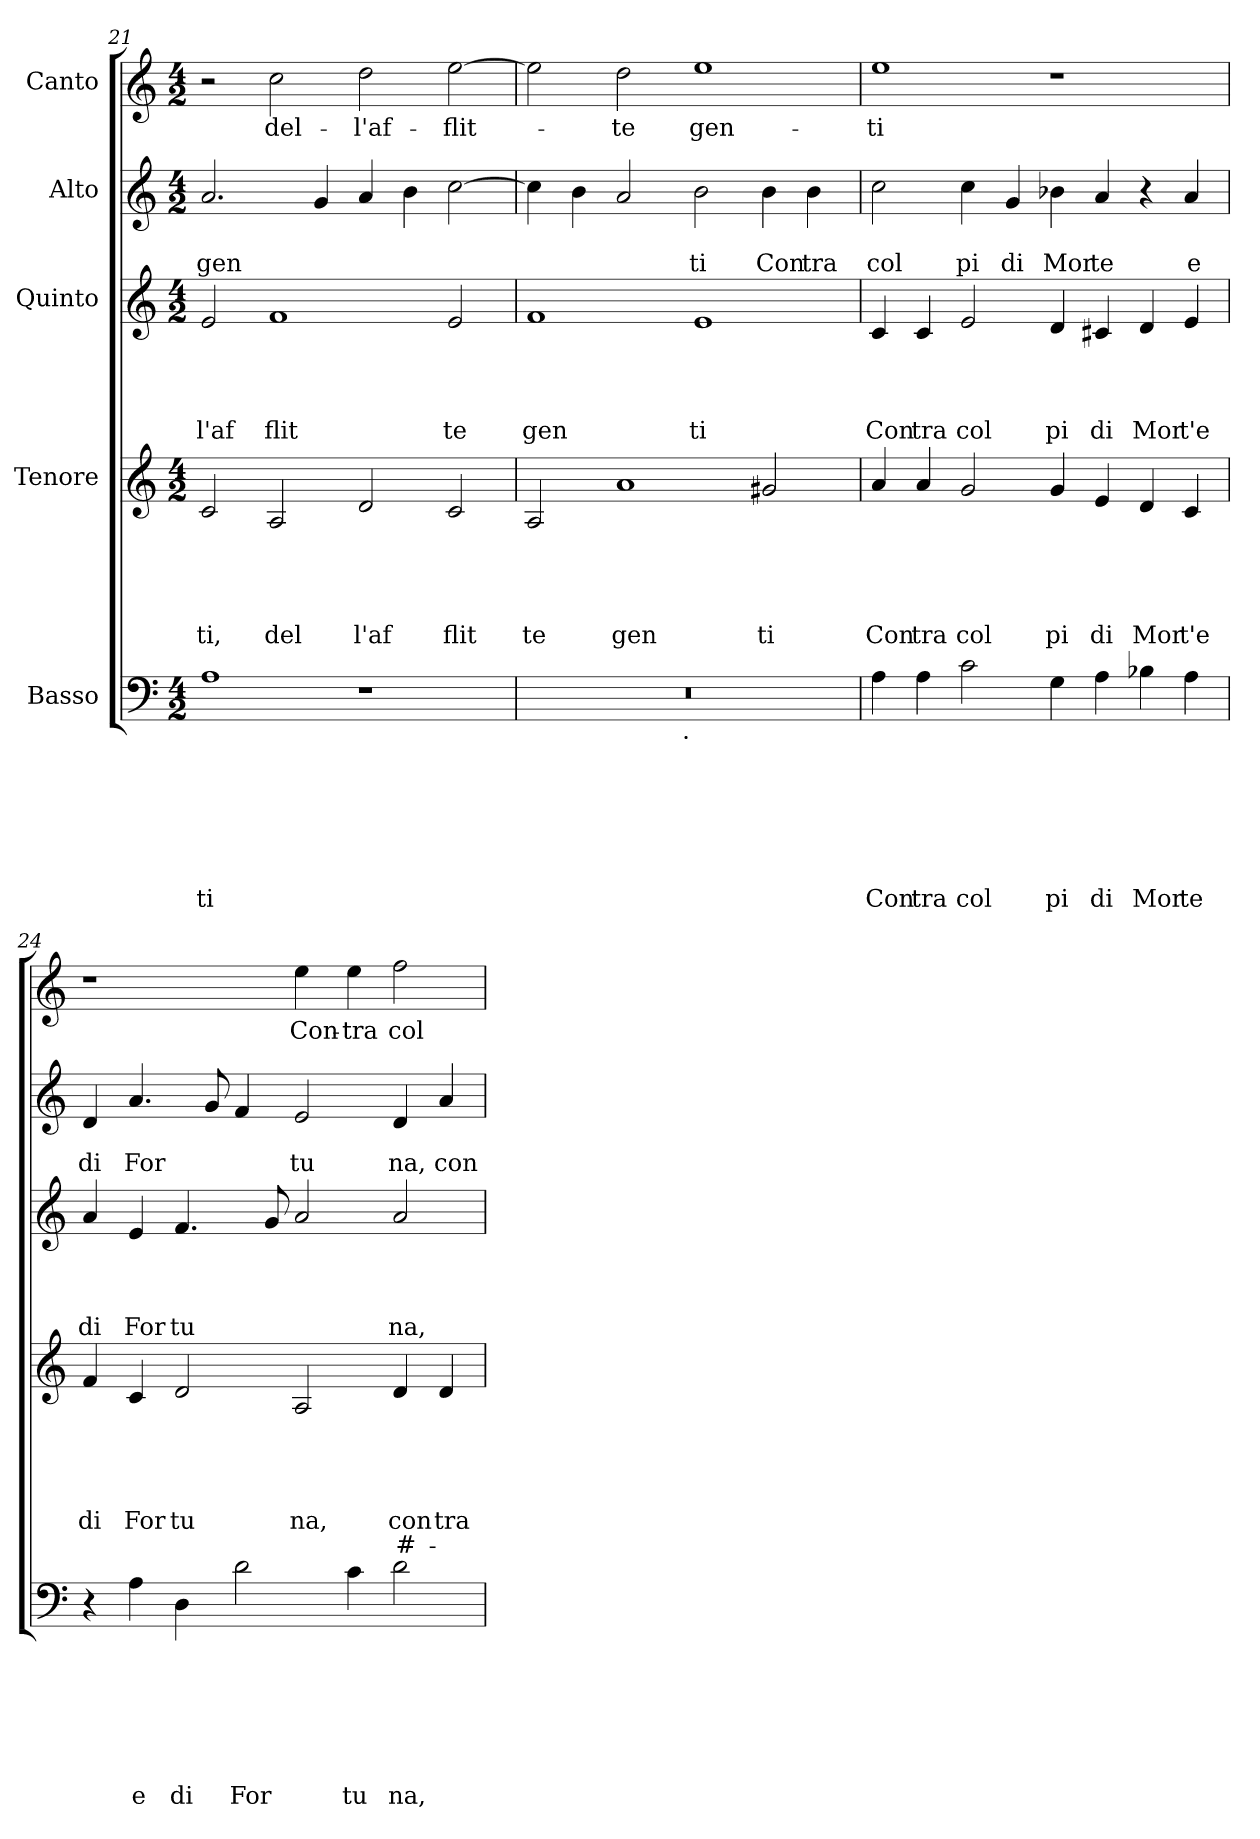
**kern	**text	**text	**text	**text	**text	**text	**text	**kern	**text	**text	**text	**text	**text	**text	**kern	**text	**text	**text	**text	**kern	**text	**text	**kern	**text
*part5	*part5	*part5	*part5	*part5	*part5	*part5	*part5	*part4	*part4	*part4	*part4	*part4	*part4	*part4	*part3	*part3	*part3	*part3	*part3	*part2	*part2	*part2	*part1	*part1
*staff5	*staff5	*staff5	*staff5	*staff5	*staff5	*staff5	*staff5	*staff4	*staff4	*staff4	*staff4	*staff4	*staff4	*staff4	*staff3	*staff3	*staff3	*staff3	*staff3	*staff2	*staff2	*staff2	*staff1	*staff1
*I"Basso	*	*	*	*	*	*	*	*I"Tenore	*	*	*	*	*	*	*I"Quinto	*	*	*	*	*I"Alto	*	*	*I"Canto	*
*clefF4	*	*	*	*	*	*	*	*clefG2	*	*	*	*	*	*	*clefG2	*	*	*	*	*clefG2	*	*	*clefG2	*
*k[]	*	*	*	*	*	*	*	*k[]	*	*	*	*	*	*	*k[]	*	*	*	*	*k[]	*	*	*k[]	*
*C:	*	*	*	*	*	*	*	*C:	*	*	*	*	*	*	*C:	*	*	*	*	*C:	*	*	*C:	*
*M4/2	*	*	*	*	*	*	*	*M4/2	*	*	*	*	*	*	*M4/2	*	*	*	*	*M4/2	*	*	*M4/2	*
=21	=21	=21	=21	=21	=21	=21	=21	=21	=21	=21	=21	=21	=21	=21	=21	=21	=21	=21	=21	=21	=21	=21	=21	=21
!	!	!	!	!	!	!	!LO:LY:b	!	!	!	!	!	!LO:LY:b	!	!	!	!	!	!LO:LY:b	!	!	!LO:LY:b	!	!
1A	.	.	.	.	.	.	ti	2c/	.	.	.	.	ti,	.	2e/	.	.	.	l'af	2.a/	.	gen	2r	.
!	!	!	!	!	!	!	!	!	!	!	!	!	!LO:LY:b	!	!	!	!	!	!LO:LY:b	!	!	!	!	!LO:LY:b
.	.	.	.	.	.	.	.	2A/	.	.	.	.	del	.	1f	.	.	.	flit	.	.	.	2cc\	del-
.	.	.	.	.	.	.	.	.	.	.	.	.	.	.	.	.	.	.	.	4g/	.	.	.	.
!	!	!	!	!	!	!	!	!	!	!	!	!	!LO:LY:b	!	!	!	!	!	!	!	!	!	!	!LO:LY:b
1r	.	.	.	.	.	.	.	2d/	.	.	.	.	l'af	.	.	.	.	.	.	4a/	.	.	2dd\	-l'af-
.	.	.	.	.	.	.	.	.	.	.	.	.	.	.	.	.	.	.	.	4b\	.	.	.	.
!	!	!	!	!	!	!	!	!	!	!	!	!	!LO:LY:b	!	!	!	!	!	!LO:LY:b	!	!	!	!	!LO:LY:b
.	.	.	.	.	.	.	.	2c/	.	.	.	.	flit	.	2e/	.	.	.	te	[>2cc\	.	.	[>2ee\	-flit-
=22	=22	=22	=22	=22	=22	=22	=22	=22	=22	=22	=22	=22	=22	=22	=22	=22	=22	=22	=22	=22	=22	=22	=22	=22
!	!	!	!	!	!	!	!	!	!	!	!	!	!LO:LY:b	!	!	!	!	!	!LO:LY:b	!	!	!	!	!
*^	*	*	*	*	*	*	*	*	*	*	*	*	*	*	*	*	*	*	*	*	*	*	*	*
0r	2ryy	.	.	.	.	.	.	.	2A/	.	.	.	.	te	.	1f	.	.	.	gen	4cc\]	.	.	2ee\]	.
.	.	.	.	.	.	.	.	.	.	.	.	.	.	.	.	.	.	.	.	.	4b\	.	.	.	.
!	!	!	!	!	!	!	!	!	!	!	!	!	!	!LO:LY:b	!	!	!	!	!	!	!	!	!	!	!LO:LY:b
.	4...ryy	.	.	.	.	.	.	.	1a	.	.	.	.	gen	.	.	.	.	.	.	2a/	.	.	2dd\	-te
!	!LO:TX:b:t=.	!	!	!	!	!	!	!	!	!	!	!	!	!	!	!	!	!	!	!	!	!	!	!	!
.	1ryy	.	.	.	.	.	.	.	.	.	.	.	.	.	.	.	.	.	.	.	.	.	.	.	.
!	!	!	!	!	!	!	!	!	!	!	!	!	!	!	!	!	!	!	!	!LO:LY:b	!	!	!LO:LY:b	!	!LO:LY:b
.	.	.	.	.	.	.	.	.	.	.	.	.	.	.	.	1e	.	.	.	ti	2b\	.	ti	1ee	gen-
!	!	!	!	!	!	!	!	!	!	!	!	!	!	!LO:LY:b	!	!	!	!	!	!	!	!	!LO:LY:b	!	!
.	.	.	.	.	.	.	.	.	2g#X/	.	.	.	.	ti	.	.	.	.	.	.	4b\	.	Con	.	.
!	!	!	!	!	!	!	!	!	!	!	!	!	!	!	!	!	!	!	!	!	!	!	!LO:LY:b	!	!
.	.	.	.	.	.	.	.	.	.	.	.	.	.	.	.	.	.	.	.	.	4b\	.	tra	.	.
.	32ryy	.	.	.	.	.	.	.	.	.	.	.	.	.	.	.	.	.	.	.	.	.	.	.	.
=23	=23	=23	=23	=23	=23	=23	=23	=23	=23	=23	=23	=23	=23	=23	=23	=23	=23	=23	=23	=23	=23	=23	=23	=23	=23
!	!	!	!	!	!	!	!	!LO:LY:b	!	!	!	!	!	!LO:LY:b	!	!	!	!	!	!LO:LY:b	!	!	!LO:LY:b	!	!LO:LY:b
*v	*v	*	*	*	*	*	*	*	*	*	*	*	*	*	*	*	*	*	*	*	*	*	*	*	*
4A\	.	.	.	.	.	.	Con	4a/	.	.	.	.	Con	.	4c/	.	.	.	Con	2cc\	.	col	1ee	-ti
!	!	!	!	!	!	!	!LO:LY:b	!	!	!	!	!	!LO:LY:b	!	!	!	!	!	!LO:LY:b	!	!	!	!	!
4A\	.	.	.	.	.	.	tra	4a/	.	.	.	.	tra	.	4c/	.	.	.	tra	.	.	.	.	.
!	!	!	!	!	!	!	!LO:LY:b	!	!	!	!	!	!LO:LY:b	!	!	!	!	!	!LO:LY:b	!	!	!LO:LY:b	!	!
2c\	.	.	.	.	.	.	col	2g/	.	.	.	.	col	.	2e/	.	.	.	col	4cc\	.	pi	.	.
!	!	!	!	!	!	!	!	!	!	!	!	!	!	!	!	!	!	!	!	!	!	!LO:LY:b	!	!
.	.	.	.	.	.	.	.	.	.	.	.	.	.	.	.	.	.	.	.	4g/	.	di	.	.
!	!	!	!	!	!	!	!LO:LY:b	!	!	!	!	!	!LO:LY:b	!	!	!	!	!	!LO:LY:b	!	!	!LO:LY:b	!	!
4G\	.	.	.	.	.	.	pi	4g/	.	.	.	.	pi	.	4d/	.	.	.	pi	4b-X\	.	Mor	1r	.
!	!	!	!	!	!	!	!LO:LY:b	!	!	!	!	!	!LO:LY:b	!	!	!	!	!	!LO:LY:b	!	!	!LO:LY:b	!	!
4A\	.	.	.	.	.	.	di	4e/	.	.	.	.	di	.	4c#X/	.	.	.	di	4a/	.	te	.	.
!	!	!	!	!	!	!	!LO:LY:b	!	!	!	!	!	!LO:LY:b	!	!	!	!	!	!LO:LY:b	!	!	!	!	!
4B-X\	.	.	.	.	.	.	Mor	4d/	.	.	.	.	Mor	.	4d/	.	.	.	Mor	4r	.	.	.	.
!	!	!	!	!	!	!	!LO:LY:b	!	!	!	!	!	!LO:LY:b	!	!	!	!	!	!LO:LY:b	!	!	!LO:LY:b	!	!
4A\	.	.	.	.	.	.	te	4c/	.	.	.	.	t'e	.	4e/	.	.	.	t'e	4a/	.	e	.	.
=24	=24	=24	=24	=24	=24	=24	=24	=24	=24	=24	=24	=24	=24	=24	=24	=24	=24	=24	=24	=24	=24	=24	=24	=24
!	!	!	!	!	!	!	!	!	!	!	!	!	!LO:LY:b	!	!	!	!	!	!LO:LY:b	!	!	!LO:LY:b	!	!
4r	.	.	.	.	.	.	.	4f/	.	.	.	.	di	.	4a/	.	.	.	di	4d/	.	di	1r	.
!	!	!	!	!	!	!	!LO:LY:b	!	!	!	!	!	!LO:LY:b	!	!	!	!	!	!LO:LY:b	!	!	!LO:LY:b	!	!
4A\	.	.	.	.	.	.	e	4c/	.	.	.	.	For	.	4e/	.	.	.	For	4.a/	.	For	.	.
!	!	!	!	!	!	!	!LO:LY:b	!	!	!	!	!	!LO:LY:b	!	!	!	!	!	!LO:LY:b	!	!	!	!	!
4D\	.	.	.	.	.	.	di	2d/	.	.	.	.	tu	.	4.f/	.	.	.	tu	.	.	.	.	.
.	.	.	.	.	.	.	.	.	.	.	.	.	.	.	.	.	.	.	.	8g/	.	.	.	.
!	!	!	!	!	!	!	!LO:LY:b	!	!	!	!	!	!	!	!	!	!	!	!	!	!	!	!	!
2d\	.	.	.	.	.	.	For	.	.	.	.	.	.	.	.	.	.	.	.	4f/	.	.	.	.
.	.	.	.	.	.	.	.	.	.	.	.	.	.	.	8g/	.	.	.	.	.	.	.	.	.
!	!	!	!	!	!	!	!	!	!	!	!	!	!LO:LY:b	!	!	!	!	!	!	!	!	!LO:LY:b	!	!LO:LY:b
.	.	.	.	.	.	.	.	2A/	.	.	.	.	na,	.	2a/	.	.	.	.	2e/	.	tu	4ee\	Con-
!	!	!	!	!	!	!	!LO:LY:b	!	!	!	!	!	!	!	!	!	!	!	!	!	!	!	!	!LO:LY:b
4c\	.	.	.	.	.	.	tu	.	.	.	.	.	.	.	.	.	.	.	.	.	.	.	4ee\	-tra
!	!	!	!	!	!	!	!LO:LY:b	!	!	!	!	!	!LO:LY:b	!LO:LY:b	!	!	!	!	!LO:LY:b	!	!	!LO:LY:b	!	!LO:LY:b
2d\	.	.	.	.	.	.	na,	4d/	.	.	.	.	con	#-	2a/	.	.	.	na,	4d/	.	na,	2ff\	col-
!	!	!	!	!	!	!	!	!	!	!	!	!	!LO:LY:b	!	!	!	!	!	!	!	!	!LO:LY:b	!	!
.	.	.	.	.	.	.	.	4d/	.	.	.	.	tra	.	.	.	.	.	.	4a/	.	con	.	.
=	=	=	=	=	=	=	=	=	=	=	=	=	=	=	=	=	=	=	=	=	=	=	=	=
*-	*-	*-	*-	*-	*-	*-	*-	*-	*-	*-	*-	*-	*-	*-	*-	*-	*-	*-	*-	*-	*-	*-	*-	*-
